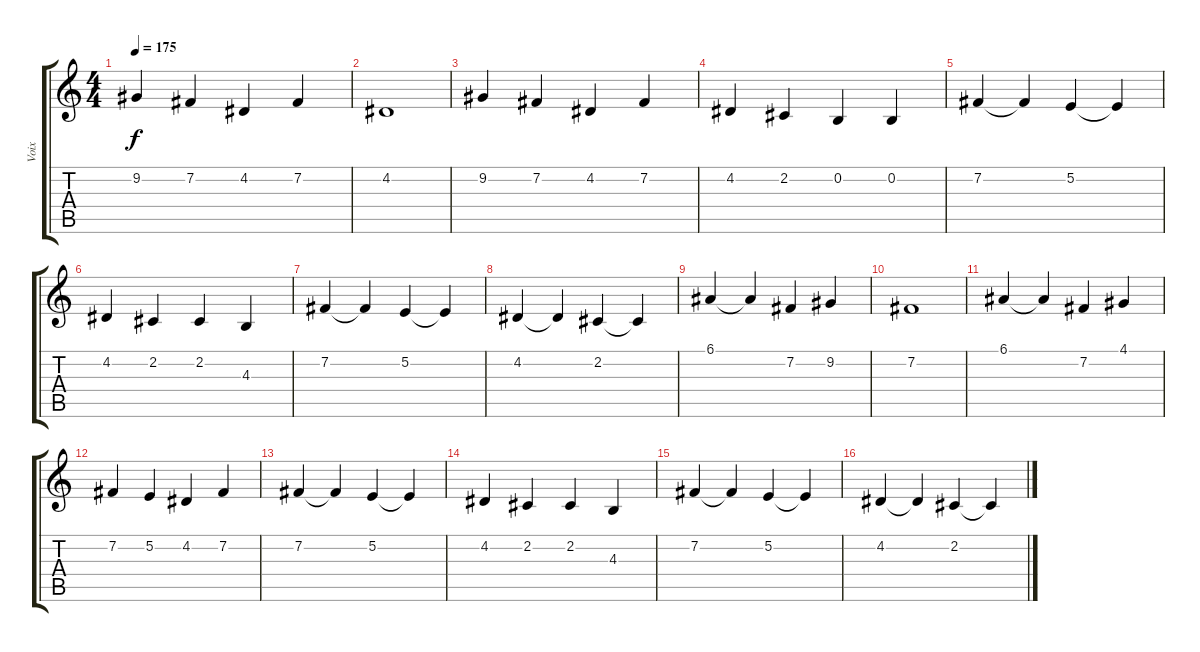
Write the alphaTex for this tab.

\track ("Voix" "Voix") {instrument lead6voice}
\staff {score tabs}
\tuning (E4 B3 G3 D3 A2 E2) {hide}
\ts (4 4)
\tempo 175
\clef g2
\ks c
9.2.4{dy f} 7.2.4 4.2.4 7.2.4 |
4.2.1 |
9.2.4 7.2.4 4.2.4 7.2.4 |
4.2.4 2.2.4 0.2.4 0.2.4 |
7.2.4 7.2{t}.4 5.2.4 5.2{t}.4 |
4.2.4 2.2.4 2.2.4 4.3.4 |
7.2.4 7.2{t}.4 5.2.4 5.2{t}.4 |
4.2.4 4.2{t}.4 2.2.4 2.2{t}.4 |
6.1.4 6.1{t}.4 7.2.4 9.2.4 |
7.2.1 |
6.1.4 6.1{t}.4 7.2.4 4.1.4 |
7.2.4 5.2.4 4.2.4 7.2.4 |
7.2.4 7.2{t}.4 5.2.4 5.2{t}.4 |
4.2.4 2.2.4 2.2.4 4.3.4 |
7.2.4 7.2{t}.4 5.2.4 5.2{t}.4 |
4.2.4 4.2{t}.4 2.2.4 2.2{t}.4
